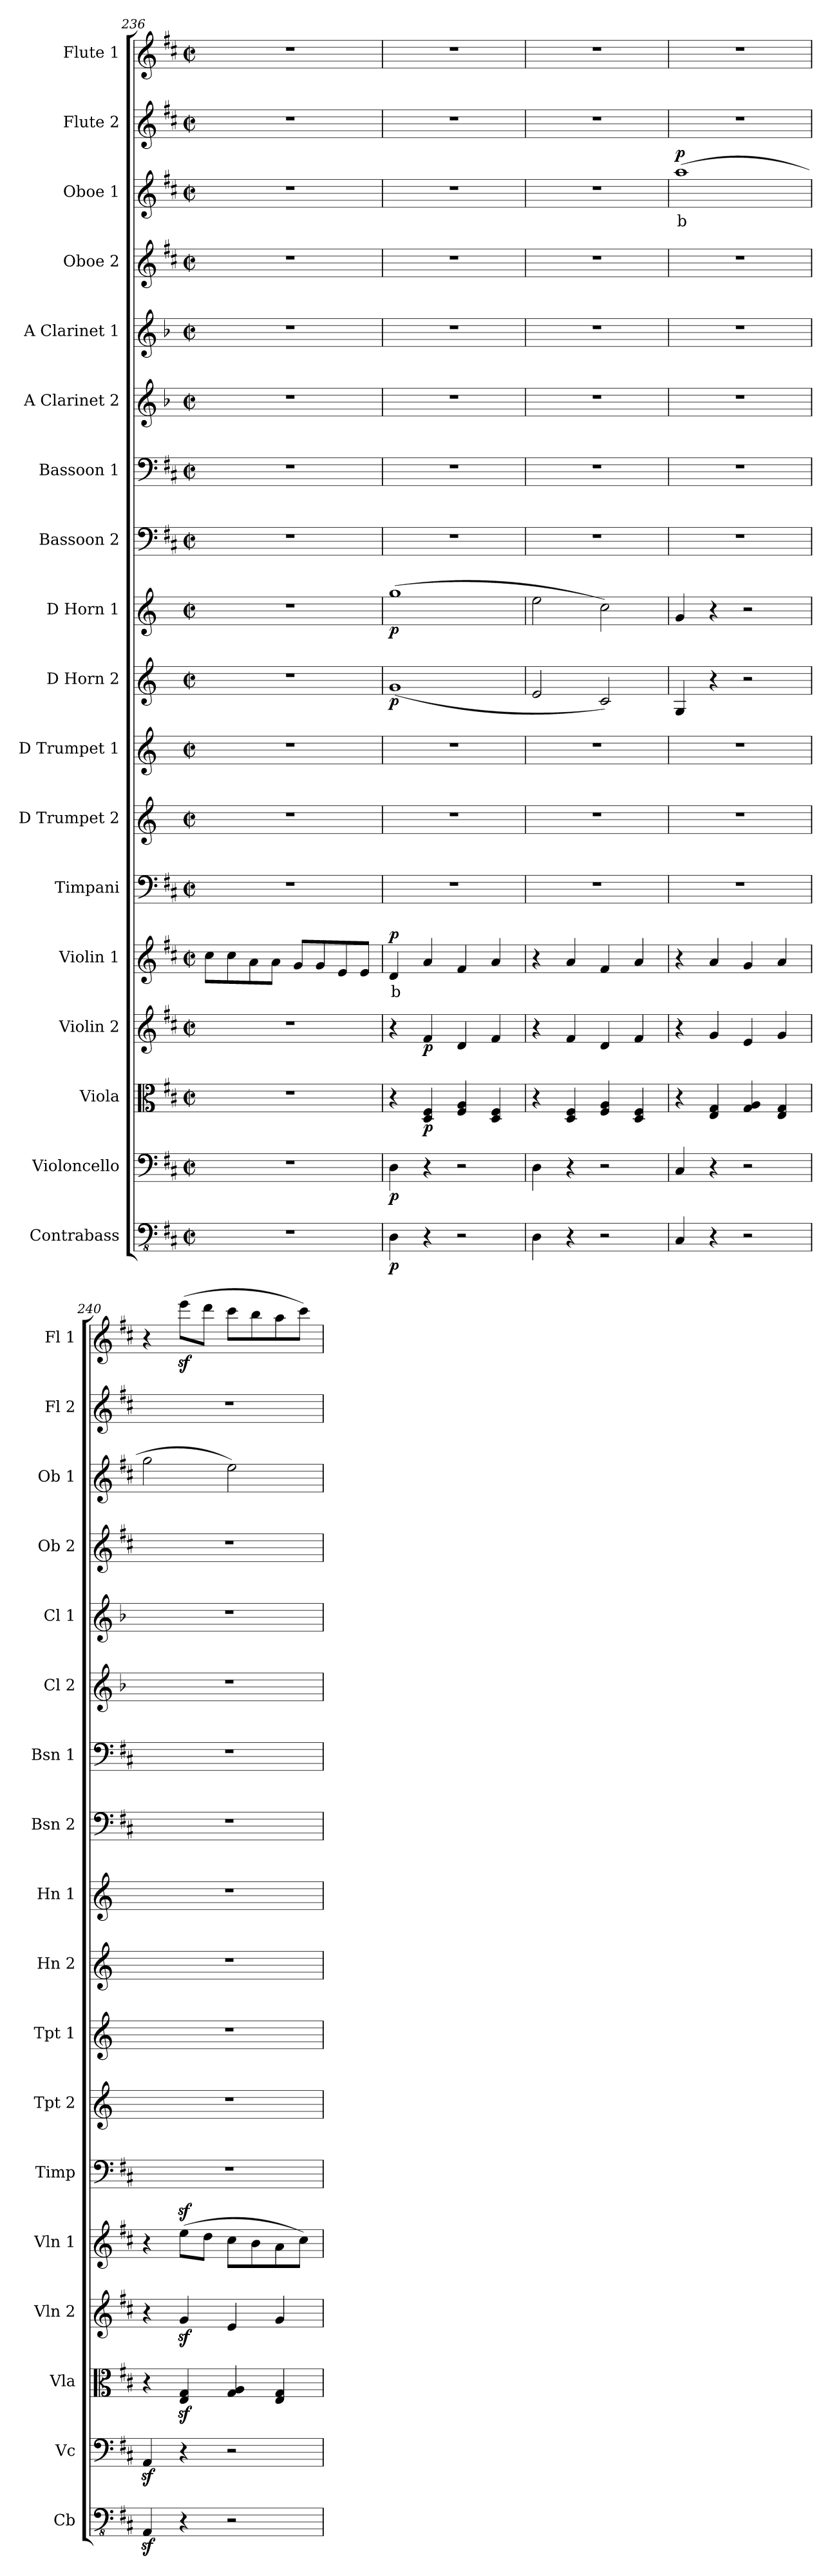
**kern	**dynam	**kern	**dynam	**kern	**dynam	**kern	**dynam	**kern	**text	**dynam	**kern	**kern	**kern	**kern	**dynam	**kern	**dynam	**kern	**kern	**kern	**kern	**kern	**kern	**text	**dynam	**kern	**kern
*part18	*part18	*part17	*part17	*part16	*part16	*part15	*part15	*part14	*part14	*part14	*part13	*part12	*part11	*part10	*part10	*part9	*part9	*part8	*part7	*part6	*part5	*part4	*part3	*part3	*part3	*part2	*part1
*staff18	*staff18	*staff17	*staff17	*staff16	*staff16	*staff15	*staff15	*staff14	*staff14	*staff14	*staff13	*staff12	*staff11	*staff10	*staff10	*staff9	*staff9	*staff8	*staff7	*staff6	*staff5	*staff4	*staff3	*staff3	*staff3	*staff2	*staff1
*I"Contrabass	*	*I"Violoncello	*	*I"Viola	*	*I"Violin 2	*	*I"Violin 1	*	*	*I"Timpani	*I"D Trumpet 2	*I"D Trumpet 1	*I"D Horn 2	*	*I"D Horn 1	*	*I"Bassoon 2	*I"Bassoon 1	*I"A Clarinet 2	*I"A Clarinet 1	*I"Oboe 2	*I"Oboe 1	*	*	*I"Flute 2	*I"Flute 1
*I'Cb	*	*I'Vc	*	*I'Vla	*	*I'Vln 2	*	*I'Vln 1	*	*	*I'Timp	*I'Tpt 2	*I'Tpt 1	*I'Hn 2	*	*I'Hn 1	*	*I'Bsn 2	*I'Bsn 1	*I'Cl 2	*I'Cl 1	*I'Ob 2	*I'Ob 1	*	*	*I'Fl 2	*I'Fl 1
!!LO:PB:g=z
*clefFv4	*	*clefF4	*	*clefC3	*	*clefG2	*	*clefG2	*	*	*clefF4	*clefG2	*clefG2	*clefG2	*	*clefG2	*	*clefF4	*clefF4	*clefG2	*clefG2	*clefG2	*clefG2	*	*	*clefG2	*clefG2
*	*	*	*	*	*	*	*	*	*	*	*	*ITrd-1c-2	*ITrd-1c-2	*ITrd6c10	*	*ITrd6c10	*	*	*	*ITrd2c3	*ITrd2c3	*	*	*	*	*	*
*k[f#c#]	*	*k[f#c#]	*	*k[f#c#]	*	*k[f#c#]	*	*k[f#c#]	*	*	*k[f#c#]	*k[f#c#]	*k[f#c#]	*k[f#c#]	*	*k[f#c#]	*	*k[f#c#]	*k[f#c#]	*k[f#c#]	*k[f#c#]	*k[f#c#]	*k[f#c#]	*	*	*k[f#c#]	*k[f#c#]
*M2/2	*	*M2/2	*	*M2/2	*	*M2/2	*	*M2/2	*	*	*M2/2	*M2/2	*M2/2	*M2/2	*	*M2/2	*	*M2/2	*M2/2	*M2/2	*M2/2	*M2/2	*M2/2	*	*	*M2/2	*M2/2
*met(c|)	*	*met(c|)	*	*met(c|)	*	*met(c|)	*	*met(c|)	*	*	*met(c|)	*met(c|)	*met(c|)	*met(c|)	*	*met(c|)	*	*met(c|)	*met(c|)	*met(c|)	*met(c|)	*met(c|)	*met(c|)	*	*	*met(c|)	*met(c|)
=236	=236	=236	=236	=236	=236	=236	=236	=236	=236	=236	=236	=236	=236	=236	=236	=236	=236	=236	=236	=236	=236	=236	=236	=236	=236	=236	=236
1r	.	1r	.	1r	.	1r	.	8cc#\L	.	.	1r	1r	1r	1r	.	1r	.	1r	1r	1r	1r	1r	1r	.	.	1r	1r
.	.	.	.	.	.	.	.	8cc#\	.	.	.	.	.	.	.	.	.	.	.	.	.	.	.	.	.	.	.
.	.	.	.	.	.	.	.	8a\	.	.	.	.	.	.	.	.	.	.	.	.	.	.	.	.	.	.	.
.	.	.	.	.	.	.	.	8a\J	.	.	.	.	.	.	.	.	.	.	.	.	.	.	.	.	.	.	.
.	.	.	.	.	.	.	.	8g/L	.	.	.	.	.	.	.	.	.	.	.	.	.	.	.	.	.	.	.
.	.	.	.	.	.	.	.	8g/	.	.	.	.	.	.	.	.	.	.	.	.	.	.	.	.	.	.	.
.	.	.	.	.	.	.	.	8e/	.	.	.	.	.	.	.	.	.	.	.	.	.	.	.	.	.	.	.
.	.	.	.	.	.	.	.	8e/J	.	.	.	.	.	.	.	.	.	.	.	.	.	.	.	.	.	.	.
=237	=237	=237	=237	=237	=237	=237	=237	=237	=237	=237	=237	=237	=237	=237	=237	=237	=237	=237	=237	=237	=237	=237	=237	=237	=237	=237	=237
!	!LO:DY:b	!	!LO:DY:b	!	!	!	!	!	!LO:LY:b:color=#FF0000	!LO:DY:b	!	!	!	!	!LO:DY:b	!	!LO:DY:b	!	!	!	!	!	!	!	!	!	!
4DD\	p	4D\	p	4r	.	4r	.	4d/	b	p	1r	1r	1r	(1A	p	(1a	p	1r	1r	1r	1r	1r	1r	.	.	1r	1r
!	!	!	!	!	!LO:DY:b	!	!LO:DY:b	!	!	!	!	!	!	!	!	!	!	!	!	!	!	!	!	!	!	!	!
4r	.	4r	.	4D/ 4F#/	p	4f#/	p	4a/	.	.	.	.	.	.	.	.	.	.	.	.	.	.	.	.	.	.	.
2r	.	2r	.	4F#/ 4A/	.	4d/	.	4f#/	.	.	.	.	.	.	.	.	.	.	.	.	.	.	.	.	.	.	.
.	.	.	.	4D/ 4F#/	.	4f#/	.	4a/	.	.	.	.	.	.	.	.	.	.	.	.	.	.	.	.	.	.	.
=238	=238	=238	=238	=238	=238	=238	=238	=238	=238	=238	=238	=238	=238	=238	=238	=238	=238	=238	=238	=238	=238	=238	=238	=238	=238	=238	=238
4DD\	.	4D\	.	4r	.	4r	.	4r	.	.	1r	1r	1r	2F#/	.	2f#\	.	1r	1r	1r	1r	1r	1r	.	.	1r	1r
4r	.	4r	.	4D/ 4F#/	.	4f#/	.	4a/	.	.	.	.	.	.	.	.	.	.	.	.	.	.	.	.	.	.	.
2r	.	2r	.	4F#/ 4A/	.	4d/	.	4f#/	.	.	.	.	.	2D/)	.	2d\)	.	.	.	.	.	.	.	.	.	.	.
.	.	.	.	4D/ 4F#/	.	4f#/	.	4a/	.	.	.	.	.	.	.	.	.	.	.	.	.	.	.	.	.	.	.
=239	=239	=239	=239	=239	=239	=239	=239	=239	=239	=239	=239	=239	=239	=239	=239	=239	=239	=239	=239	=239	=239	=239	=239	=239	=239	=239	=239
!	!	!	!	!	!	!	!	!	!	!	!	!	!	!	!	!	!	!	!	!	!	!	!	!LO:LY:b:color=#FF0000	!LO:DY:b	!	!
4CC#/	.	4C#/	.	4r	.	4r	.	4r	.	.	1r	1r	1r	4AA/	.	4A/	.	1r	1r	1r	1r	1r	(1aa	b	p	1r	1r
4r	.	4r	.	4E/ 4G/	.	4g/	.	4a/	.	.	.	.	.	4r	.	4r	.	.	.	.	.	.	.	.	.	.	.
2r	.	2r	.	4G/ 4A/	.	4e/	.	4g/	.	.	.	.	.	2r	.	2r	.	.	.	.	.	.	.	.	.	.	.
.	.	.	.	4E/ 4G/	.	4g/	.	4a/	.	.	.	.	.	.	.	.	.	.	.	.	.	.	.	.	.	.	.
=240	=240	=240	=240	=240	=240	=240	=240	=240	=240	=240	=240	=240	=240	=240	=240	=240	=240	=240	=240	=240	=240	=240	=240	=240	=240	=240	=240
4AAAz</	.	4AAz</	.	4r	.	4r	.	4r	.	.	1r	1r	1r	1r	.	1r	.	1r	1r	1r	1r	1r	2gg\	.	.	1r	4r
4r	.	4r	.	4E/z< 4G/z<	.	4gz</	.	(8eez<\L	.	.	.	.	.	.	.	.	.	.	.	.	.	.	.	.	.	.	(8eeez<\L
.	.	.	.	.	.	.	.	8dd\J	.	.	.	.	.	.	.	.	.	.	.	.	.	.	.	.	.	.	8ddd\J
2r	.	2r	.	4G/ 4A/	.	4e/	.	8cc#\L	.	.	.	.	.	.	.	.	.	.	.	.	.	.	2ee\)	.	.	.	8ccc#\L
.	.	.	.	.	.	.	.	8b\	.	.	.	.	.	.	.	.	.	.	.	.	.	.	.	.	.	.	8bb\
.	.	.	.	4E/ 4G/	.	4g/	.	8a\	.	.	.	.	.	.	.	.	.	.	.	.	.	.	.	.	.	.	8aa\
.	.	.	.	.	.	.	.	8cc#\J)	.	.	.	.	.	.	.	.	.	.	.	.	.	.	.	.	.	.	8ccc#\J)
=	=	=	=	=	=	=	=	=	=	=	=	=	=	=	=	=	=	=	=	=	=	=	=	=	=	=	=
*-	*-	*-	*-	*-	*-	*-	*-	*-	*-	*-	*-	*-	*-	*-	*-	*-	*-	*-	*-	*-	*-	*-	*-	*-	*-	*-	*-
